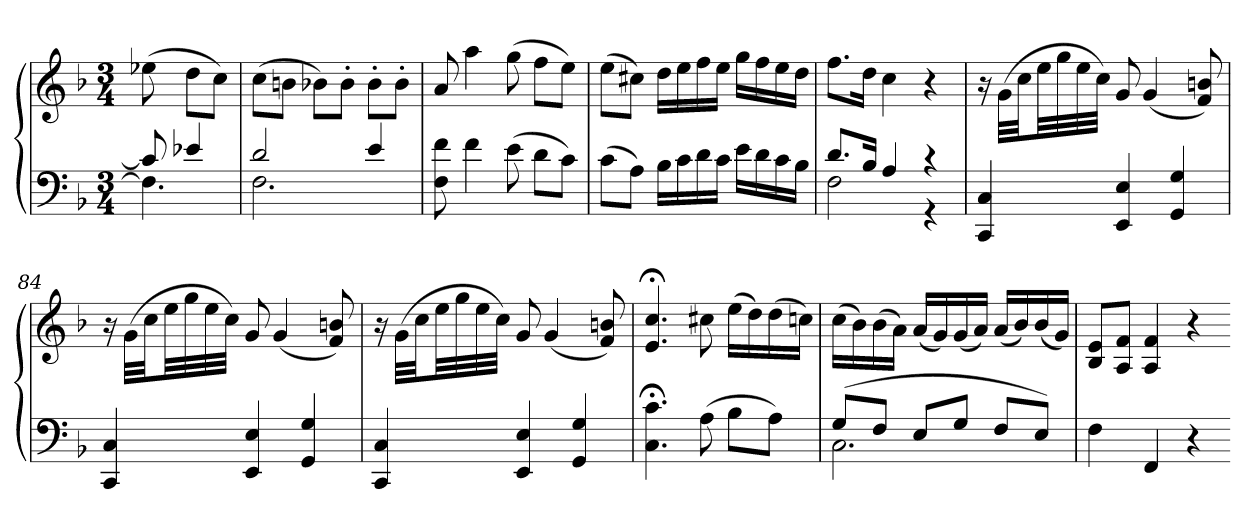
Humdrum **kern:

**kern	**kern
*part1	*part1
*staff2	*staff1
*clefF4	*clefG2
*k[b-]	*k[b-]
*M3/4	*M3/4
=	=
*^	*
8c]	4.F]	(8ee-X
4e-X	.	8ddL
.	.	8ccJ)
=79	=79	=79
2d	2.F	(8ccL
.	.	8bnJ
.	.	8b-XL)
.	.	8b-'J
4e	.	8b-'L
.	.	8b-'J
*v	*v	*
=80	=80
8F 8f	8a
4f	4aa
(8e	(8gg
8dL	8ffL
8cJ)	8eeJ)
=81	=81
(8cL	(8eeL
8AJ)	8cc#XJ)
16B-LL	16ddLL
16c	16ee
16d	16ff
16cJJ	16eeJJ
16eLL	16ggLL
16d	16ff
16c	16ee
16B-JJ	16ddJJ
=82	=82
*^	*
8.dL	2F	8.ffL
16B-Jk	.	16ddJk
4A	.	4cc
4r	4r	4r
*v	*v	*
=83	=83
4CC 4C	16r
.	(32gLLL
.	32ccJJ
.	32eeLL
.	32gg
.	32ee
.	32ccJJJ)
4EE 4E	8g
.	(4g
4GG 4G	.
.	8f 8bn)
=84	=84
4CC 4C	16r
.	(32gLLL
.	32ccJJ
.	32eeLL
.	32gg
.	32ee
.	32ccJJJ)
4EE 4E	8g
.	(4g
4GG 4G	.
.	8f 8bn)
=85	=85
4CC 4C	16r
.	(32gLLL
.	32ccJJ
.	32eeLL
.	32gg
.	32ee
.	32ccJJJ)
4EE 4E	8g
.	(4g
4GG 4G	.
.	8f 8bn)
=86	=86
4.C;< 4.c;<	4.e;< 4.cc;<
(8A	8cc#X
8B-L	(16eeLL
.	16dd)
8AJ)	(16dd
.	16ccnJJ)
=87	=87
*^	*
(8GL	2.C	(16ccLL
.	.	16b-)
8FJ	.	(16b-
.	.	16aJJ)
8EL	.	(16aLL
.	.	16g)
8GJ	.	(16g
.	.	16aJJ)
8FL	.	(16aLL
.	.	16b-)
8EJ)	.	(16b-
.	.	16gJJ)
*v	*v	*
=88	=88
4F	8B- 8eL
.	8A 8fJ
4FF	4A 4f
4r	4r
=-	=-
*-	*-
